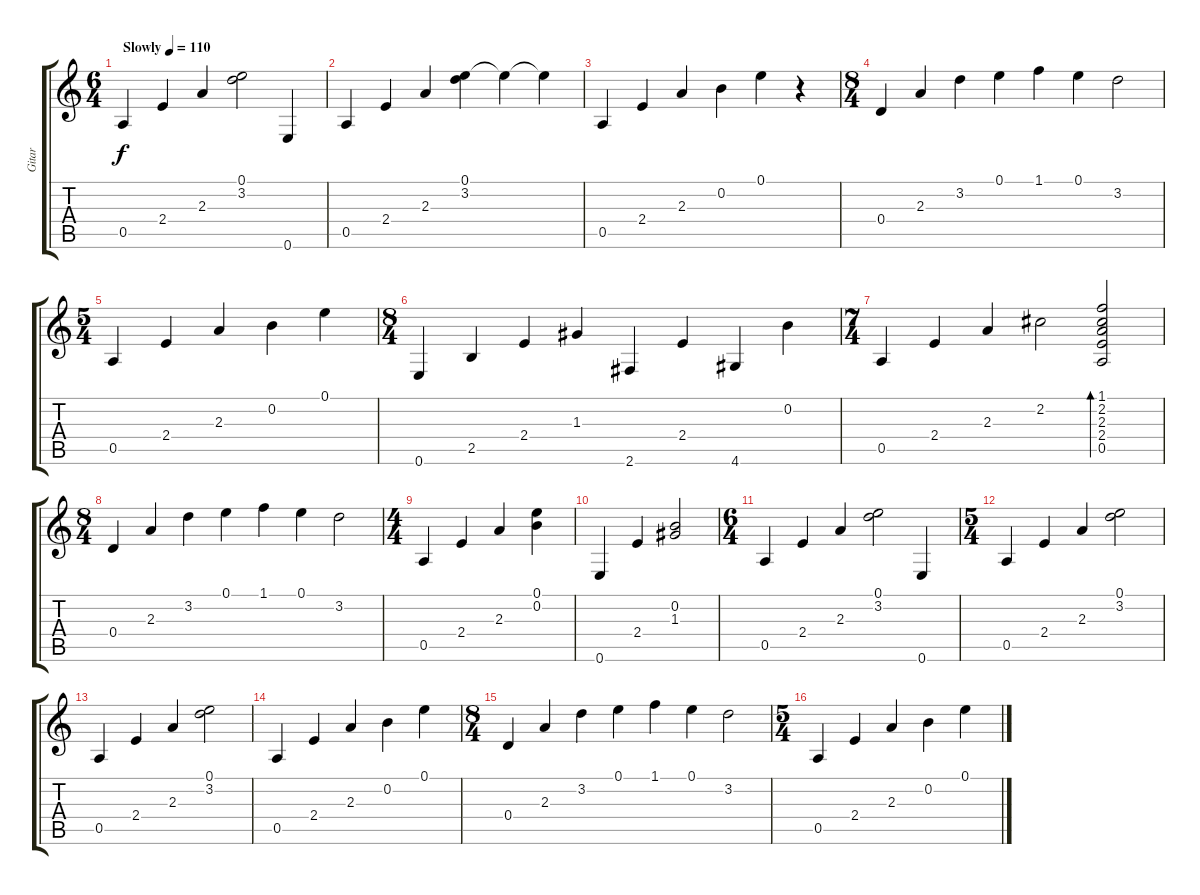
\track ("Gitar " "Gitar ") {instrument electricguitarclean}
\staff {score tabs}
\tuning (E4 B3 G3 D3 A2 E2) {hide}
\ts (6 4)
\tempo (110 "Slowly")
\clef g2
\ks c
0.5.4{dy f instrument electricguitarclean} 2.4.4 2.3.4 (0.1 3.2).2 0.6.4 |
0.5.4 2.4.4 2.3.4 (0.1 3.2).4 0.1{t}.4 0.1{t}.4 |
0.5.4 2.4.4 2.3.4 0.2.4 0.1.4 r.4 |
\ts (8 4)
0.4.4 2.3.4 3.2.4 0.1.4 1.1.4 0.1.4 3.2.2 |
\ts (5 4)
0.5.4 2.4.4 2.3.4 0.2.4 0.1.4 |
\ts (8 4)
0.6.4 2.5.4 2.4.4 1.3.4 2.6.4 2.4.4 4.6.4 0.2.4 |
\ts (7 4)
0.5.4 2.4.4 2.3.4 2.2.2 (1.1 2.2 2.3 2.4 0.5).2{bd 240} |
\ts (8 4)
0.4.4 2.3.4 3.2.4 0.1.4 1.1.4 0.1.4 3.2.2 |
\ts (4 4)
0.5.4 2.4.4 2.3.4 (0.1 0.2).4 |
0.6.4 2.4.4 (0.2 1.3).2 |
\ts (6 4)
0.5.4 2.4.4 2.3.4 (0.1 3.2).2 0.6.4 |
\ts (5 4)
0.5.4 2.4.4 2.3.4 (0.1 3.2).2 |
0.5.4 2.4.4 2.3.4 (0.1 3.2).2 |
0.5.4 2.4.4 2.3.4 0.2.4 0.1.4 |
\ts (8 4)
0.4.4 2.3.4 3.2.4 0.1.4 1.1.4 0.1.4 3.2.2 |
\ts (5 4)
0.5.4 2.4.4 2.3.4 0.2.4 0.1.4
